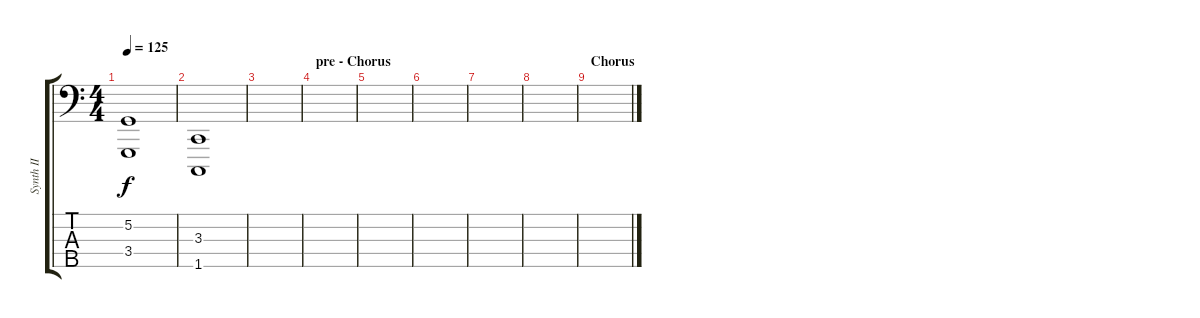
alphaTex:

\track ("Synth II" "Synth II") {instrument stringensemble1}
\staff {score tabs}
\tuning (G2 D2 A1 E1 B0) {hide}
\ts (4 4)
\tempo 125
\clef f4
\ks c
(5.2 3.4).1{dy f} |
(3.3 1.5).1 |
|
\section ("" "pre - Chorus")
|
|
|
|
|
\section ("" "Chorus")
